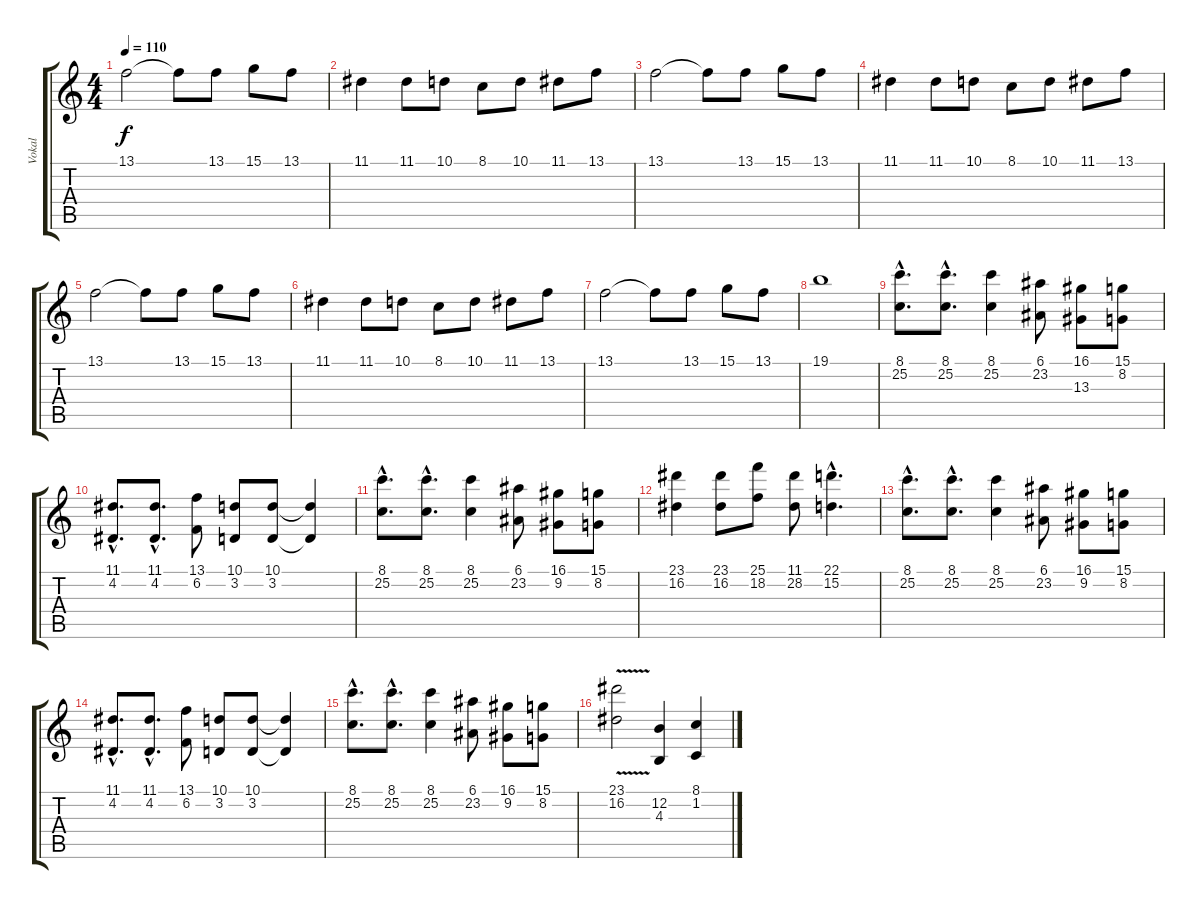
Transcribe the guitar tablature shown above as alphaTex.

\track ("Vokal" "Vokal") {instrument oboe}
\staff {score tabs}
\tuning (E4 B3 G3 D3 A2 E2) {hide}
\ts (4 4)
\tempo 110
\clef g2
\ks c
13.1.2{dy f} 13.1{t}.8 13.1.8 15.1.8 13.1.8 |
11.1.4 11.1.8 10.1.8 8.1.8 10.1.8 11.1.8 13.1.8 |
13.1.2 13.1{t}.8 13.1.8 15.1.8 13.1.8 |
11.1.4 11.1.8 10.1.8 8.1.8 10.1.8 11.1.8 13.1.8 |
13.1.2 13.1{t}.8 13.1.8 15.1.8 13.1.8 |
11.1.4 11.1.8 10.1.8 8.1.8 10.1.8 11.1.8 13.1.8 |
13.1.2 13.1{t}.8 13.1.8 15.1.8 13.1.8 |
19.1.1 |
(8.1{hac} 25.2{hac}).8{d} (8.1{hac} 25.2{hac}).8{d} (8.1 25.2).4 (6.1 23.2).8 (16.1 13.3).8 (15.1 8.2).8 |
(11.1{hac} 4.2{hac}).8{d} (11.1{hac} 4.2{hac}).8{d} (13.1 6.2).8 (10.1 3.2).8 (10.1 3.2).8 (10.1{t} 3.2{t}).4 |
(8.1{hac} 25.2{hac}).8{d} (8.1{hac} 25.2{hac}).8{d} (8.1 25.2).4 (6.1 23.2).8 (16.1 9.2).8 (15.1 8.2).8 |
(23.1 16.2).4 (23.1 16.2).8 (25.1 18.2).8 (11.1 28.2).8 (22.1{hac} 15.2{hac}).4{d} |
(8.1{hac} 25.2{hac}).8{d} (8.1{hac} 25.2{hac}).8{d} (8.1 25.2).4 (6.1 23.2).8 (16.1 9.2).8 (15.1 8.2).8 |
(11.1{hac} 4.2{hac}).8{d} (11.1{hac} 4.2{hac}).8{d} (13.1 6.2).8 (10.1 3.2).8 (10.1 3.2).8 (10.1{t} 3.2{t}).4 |
(8.1{hac} 25.2{hac}).8{d} (8.1{hac} 25.2{hac}).8{d} (8.1 25.2).4 (6.1 23.2).8 (16.1 9.2).8 (15.1 8.2).8 |
(23.1{v} 16.2).2 (12.2 4.3).4 (8.1 1.2).4
